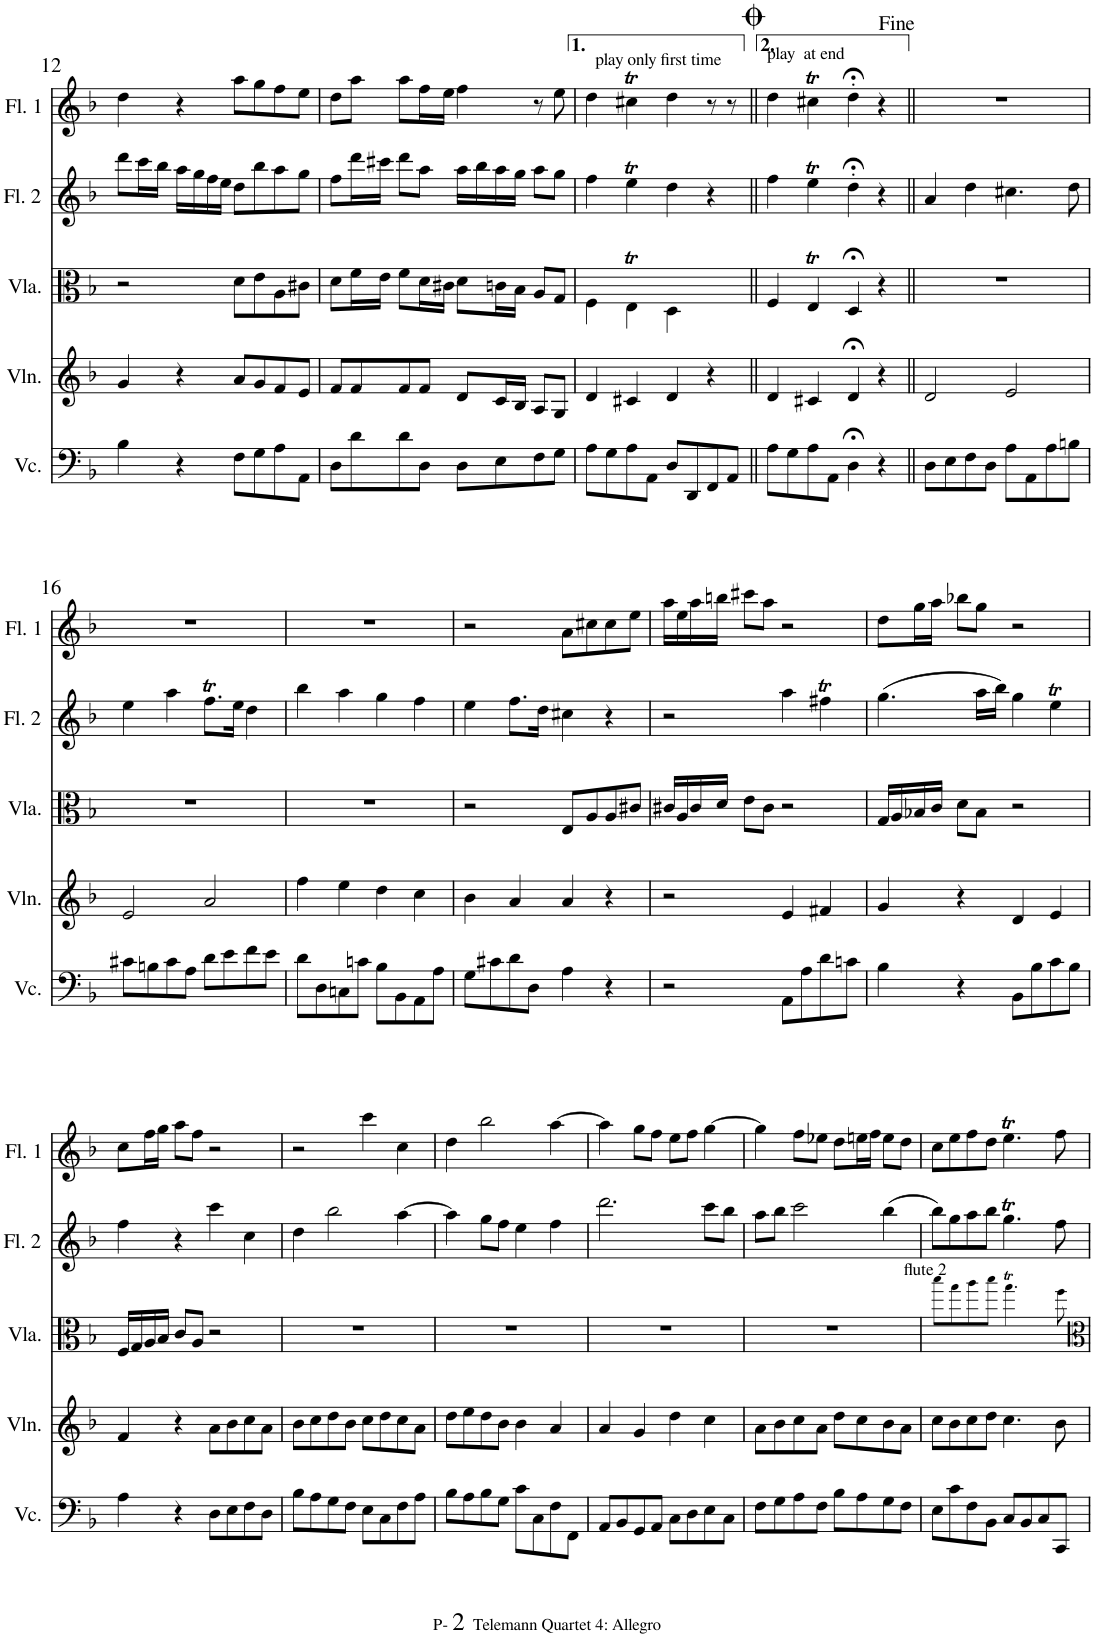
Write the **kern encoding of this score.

**kern	**kern	**kern	**kern	**kern
*part5	*part4	*part3	*part2	*part1
*staff5	*staff4	*staff3	*staff2	*staff1
*I"Violoncello	*I"Violin	*I"Viola	*I"Flute 2	*I"Flute 1
*I'Vc.	*I'Vln.	*I'Vla.	*I'Fl. 2	*I'Fl. 1
!!LO:PB:g=z
*clefF4	*clefG2	*clefC3	*clefG2	*clefG2
*k[b-]	*k[b-]	*k[b-]	*k[b-]	*k[b-]
*M4/4	*M4/4	*M4/4	*M4/4	*M4/4
*met(c)	*met(c)	*met(c)	*met(c)	*met(c)
=12	=12	=12	=12	=12
4B-\	4g/	2r	8ddd\L	4dd\
.	.	.	16ccc\L	.
.	.	.	16bb-\JJ	.
4r	4r	.	16aa\LL	4r
.	.	.	16gg\	.
.	.	.	16ff\	.
.	.	.	16ee\JJ	.
8F\L	8a/L	8d\L	8dd\L	8aa\L
8G\	8g/	8e\	8bb-\	8gg\
8A\	8f/	8A\	8aa\	8ff\
8AA\J	8e/J	8c#X\J	8gg\J	8ee\J
=13	=13	=13	=13	=13
8D\L	8f/L	8d\L	8ff\L	8dd\L
8d\	8f/	16f\L	16ddd\L	8aa\J
.	.	16e\JJ	16ccc#X\JJ	.
8d\	8f/	8f\L	8ddd\L	8aa\L
8D\J	8f/J	16d\L	8aa\J	16ff\L
.	.	16c#X\JJ	.	16ee\JJ
8D\L	8d/L	8d\L	16aa\LL	4ff\
.	.	.	16bb-\	.
8E\	16c/L	16cn\L	16aa\	.
.	16B-/JJ	16B-\JJ	16gg\JJ	.
8F\	8A/L	8A/L	8aa\L	8r
8G\J	8G/J	8G/J	8gg\J	8ee\
=14	=14	=14	=14	=14
!	!	!	!	!LO:TX:a:t=play only first time
8A\L	4d/	4F\	4ff\	4dd\
8G\	.	.	.	.
8A\	4c#X/	4Et\	4eet\	4cc#Xt\
8AA\J	.	.	.	.
8D/L	4d/	4D\	4dd\	4dd\
8DD/	.	.	.	.
8FF/	4r	4ryy	4r	8r
8AA/J	.	.	.	8r
=14X1||	=14X1||	=14X1||	=14X1||	=14X1||
!	!	!	!	!LO:TX:a:t=play  at end
8A\L	4d/	4F/	4ff\	4dd\
8G\	.	.	.	.
8A\	4c#X/	4Et/	4eet\	4cc#Xt\
8AA\J	.	.	.	.
4D;<\	4d;</	4D;</	4dd;<'\	4dd;<'\
4r	4r	4r	4r	4r
=15||	=15||	=15||	=15||	=15||
8D\L	2d/	1r	4a/	1r
8E\	.	.	.	.
8F\	.	.	4dd\	.
8D\J	.	.	.	.
8A\L	2e/	.	4.cc#X\	.
8AA\	.	.	.	.
8A\	.	.	.	.
8Bn\J	.	.	8dd\	.
!!LO:LB:g=z
=16	=16	=16	=16	=16
8c#X\L	2e/	1r	4ee\	1r
8Bn\	.	.	.	.
8c#\	.	.	4aa\	.
8A\J	.	.	.	.
8d\L	2a/	.	8.ffT\L	.
8e\	.	.	.	.
.	.	.	16ee\Jk	.
8f\	.	.	4dd\	.
8e\J	.	.	.	.
=17	=17	=17	=17	=17
8d\L	4ff\	1r	4bb-\	1r
8D\	.	.	.	.
8Cn\	4ee\	.	4aa\	.
8cn\J	.	.	.	.
8B-\L	4dd\	.	4gg\	.
8BB-\	.	.	.	.
8AA\	4cc\	.	4ff\	.
8A\J	.	.	.	.
=18	=18	=18	=18	=18
8G\L	4b-\	2r	4ee\	2r
8c#X\	.	.	.	.
8d\	4a/	.	8.ff\L	.
8D\J	.	.	.	.
.	.	.	16dd\Jk	.
4A\	4a/	8E/L	4cc#X\	8a\L
.	.	8A/	.	8cc#X\
4r	4r	8A/	4r	8cc#\
.	.	8c#X/J	.	8ee\J
=19	=19	=19	=19	=19
2r	2r	16c#X/LL	2r	16aa\LL
.	.	16A/	.	16ee\
.	.	16c#/	.	16aa\
.	.	16d/JJ	.	16bbn\JJ
.	.	8e\L	.	8ccc#X\L
.	.	8c#\J	.	8aa\J
8AA\L	4e/	2r	4aa\	2r
8A\	.	.	.	.
8d\	4f#X/	.	4ff#Xt\	.
8cn\J	.	.	.	.
=20	=20	=20	=20	=20
4B-\	4g/	16G/LL	(>4.gg\	8dd\L
.	.	16A/	.	.
.	.	16B-X/	.	16gg\L
.	.	16c/JJ	.	16aa\JJ
4r	4r	8d\L	.	8bb-X\L
.	.	8B-\J	16aa\LL	8gg\J
.	.	.	16bb-\JJ)	.
8BB-\L	4d/	2r	4gg\	2r
8B-\	.	.	.	.
8c\	4e/	.	4eet\	.
8B-\J	.	.	.	.
!!LO:LB:g=z
=21	=21	=21	=21	=21
4A\	4f/	16F/LL	4ff\	8cc\L
.	.	16G/	.	.
.	.	16A/	.	16ff\L
.	.	16B-/JJ	.	16gg\JJ
4r	4r	8c/L	4r	8aa\L
.	.	8A/J	.	8ff\J
8D\L	8a\L	2r	4ccc\	2r
8E\	8b-\	.	.	.
8F\	8cc\	.	4cc\	.
8D\J	8a\J	.	.	.
=22	=22	=22	=22	=22
8B-\L	8b-\L	1r	4dd\	2r
8A\	8cc\	.	.	.
8G\	8dd\	.	2bb-\	.
8F\J	8b-\J	.	.	.
8E\L	8cc\L	.	.	4ccc\
8C\	8dd\	.	.	.
8F\	8cc\	.	[>4aa\	4cc\
8A\J	8a\J	.	.	.
=23	=23	=23	=23	=23
8B-\L	8dd\L	1r	4aa\]	4dd\
8A\	8ee\	.	.	.
8B-\	8dd\	.	8gg\L	2bb-\
8G\J	8b-\J	.	8ff\J	.
8c\L	4b-\	.	4ee\	.
8C\	.	.	.	.
8F\	4a/	.	4ff\	[>4aa\
8FF\J	.	.	.	.
=24	=24	=24	=24	=24
8AA/L	4a/	1r	2.ddd\	4aa\]
8BB-/	.	.	.	.
8GG/	4g/	.	.	8gg\L
8AA/J	.	.	.	8ff\J
8C\L	4dd\	.	.	8ee\L
8D\	.	.	.	8ff\J
8E\	4cc\	.	8ccc\L	[>4gg\
8C\J	.	.	8bb-\J	.
=25	=25	=25	=25	=25
8F\L	8a\L	1r	8aa\L	4gg\]
8G\	8b-\	.	8bb-\J	.
8A\	8cc\	.	2ccc\	8ff\L
8F\J	8a\J	.	.	8ee-X\J
8B-\L	8dd\L	.	.	8dd\L
8A\	8cc\	.	.	16een\L
.	.	.	.	16ff\JJ
8G\	8b-\	.	(>4bb-\	8ee\L
8F\J	8a\J	.	.	8dd\J
=26	=26	=26	=26	=26
!	!	!LO:TX:a:t=flute 2	!	!
8E\L	8cc\L	8bb-!\L	8bb-\L)	8cc\L
8c\	8b-\	8gg!\	8gg\	8ee\
8F\	8cc\	8aa!\	8aa\	8ff\
8BB-\J	8dd\J	8bb-!\J	8bb-\J	8dd\J
8C/L	4.cc\	4.ggT!\	4.ggT\	4.eet\
8BB-/	.	.	.	.
8C/	.	.	.	.
8CC/J	8b-\	8ff!\	8ff\	8ff\
=	=	=	=	=
*-	*-	*-	*-	*-
